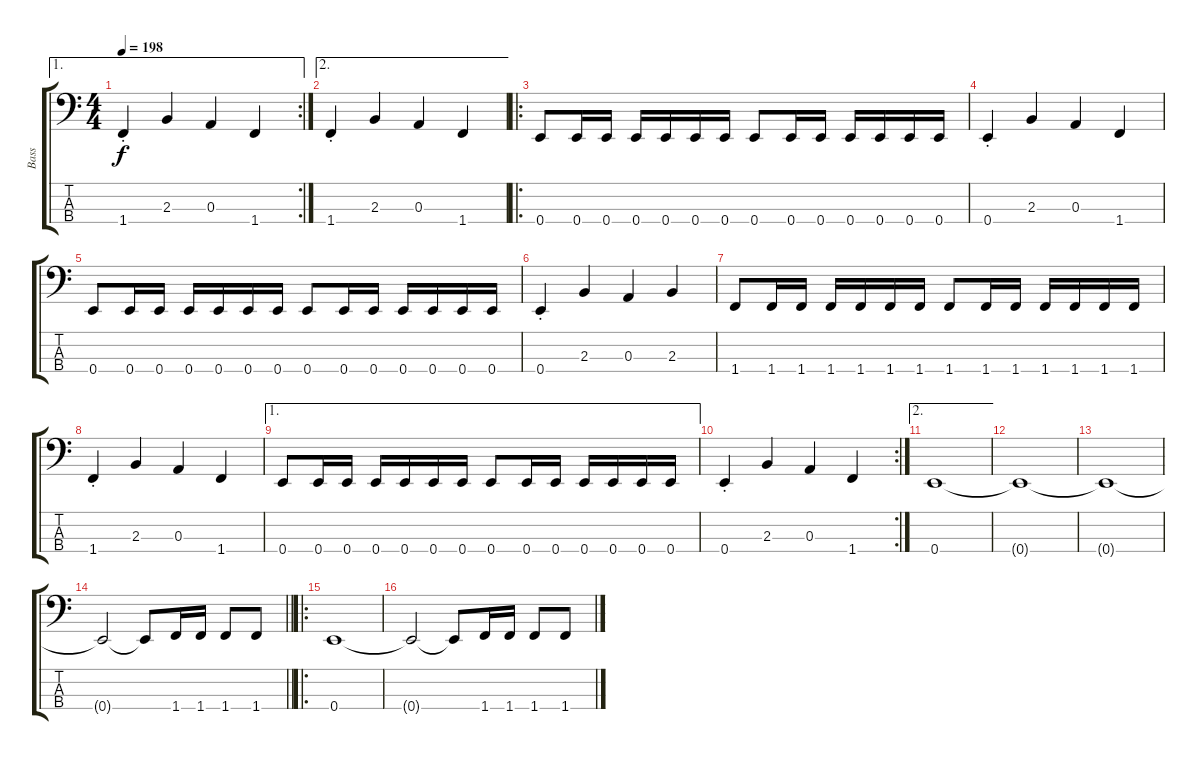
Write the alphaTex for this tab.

\track ("Bass" "Bass") {instrument electricbasspick}
\staff {score tabs}
\tuning (G2 D2 A1 E1) {hide}
\ae 1
\rc 2
\ts (4 4)
\tempo 198
\clef f4
\ks c
1.4{st}.4{dy f} 2.3.4 0.3.4 1.4.4 |
\ae 2
1.4{st}.4 2.3.4 0.3.4 1.4.4 |
\ro
0.4.8 0.4.16 0.4.16 0.4.16 0.4.16 0.4.16 0.4.16 0.4.8 0.4.16 0.4.16 0.4.16 0.4.16 0.4.16 0.4.16 |
0.4{st}.4 2.3.4 0.3.4 1.4.4 |
0.4.8 0.4.16 0.4.16 0.4.16 0.4.16 0.4.16 0.4.16 0.4.8 0.4.16 0.4.16 0.4.16 0.4.16 0.4.16 0.4.16 |
0.4{st}.4 2.3.4 0.3.4 2.3.4 |
1.4.8 1.4.16 1.4.16 1.4.16 1.4.16 1.4.16 1.4.16 1.4.8 1.4.16 1.4.16 1.4.16 1.4.16 1.4.16 1.4.16 |
1.4{st}.4 2.3.4 0.3.4 1.4.4 |
\ae 1
0.4.8 0.4.16 0.4.16 0.4.16 0.4.16 0.4.16 0.4.16 0.4.8 0.4.16 0.4.16 0.4.16 0.4.16 0.4.16 0.4.16 |
\rc 2
0.4{st}.4 2.3.4 0.3.4 1.4.4 |
\ae 2
0.4.1 |
0.4{t}.1 |
0.4{t}.1 |
\barLineRight lightlight
0.4{t}.2 0.4{t}.8 1.4.16 1.4.16 1.4.8 1.4.8 |
\ro
0.4.1 |
0.4{t}.2 0.4{t}.8 1.4.16 1.4.16 1.4.8 1.4.8
